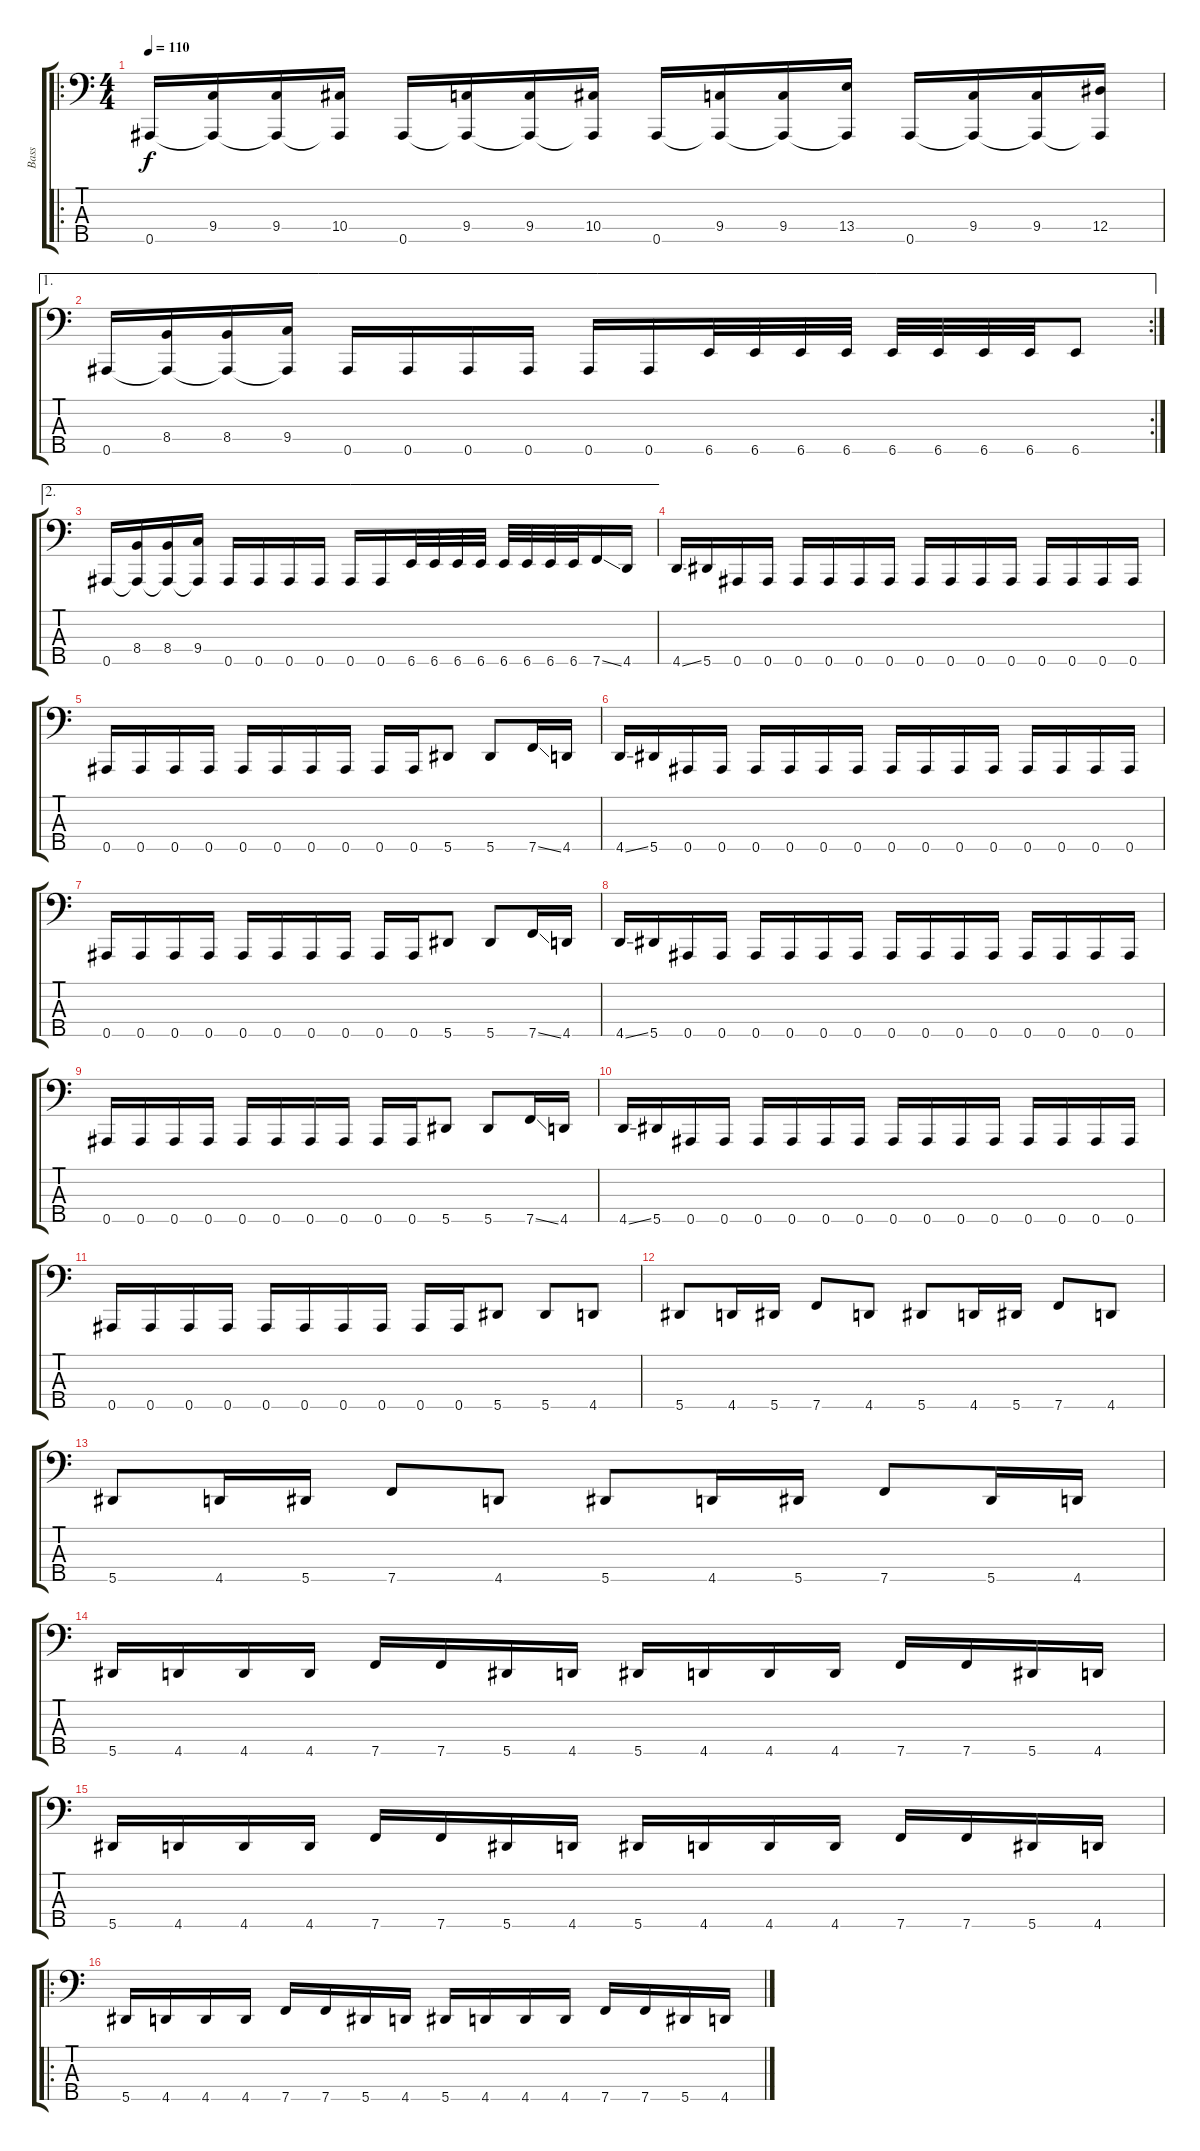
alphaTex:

\track ("Bass" "Bass") {instrument electricbasspick}
\staff {score tabs}
\tuning (Gb2 Db2 Ab1 Eb1 Bb0) {hide}
\ro
\ts (4 4)
\tempo 110
\clef f4
\ks c
0.5.16{dy f} (9.4 0.5{t}).16 (9.4 0.5{t}).16 (10.4 0.5{t}).16 0.5.16 (9.4 0.5{t}).16 (9.4 0.5{t}).16 (10.4 0.5{t}).16 0.5.16 (9.4 0.5{t}).16 (9.4 0.5{t}).16 (13.4 0.5{t}).16 0.5.16 (9.4 0.5{t}).16 (9.4 0.5{t}).16 (12.4 0.5{t}).16 |
\ae 1
\rc 2
0.5.16 (8.4 0.5{t}).16 (8.4 0.5{t}).16 (9.4 0.5{t}).16 0.5.16 0.5.16 0.5.16 0.5.16 0.5.16 0.5.16 6.5.32 6.5.32 6.5.32 6.5.32 6.5.32 6.5.32 6.5.32 6.5.32 6.5.8 |
\ae 2
0.5.16 (8.4 0.5{t}).16 (8.4 0.5{t}).16 (9.4 0.5{t}).16 0.5.16 0.5.16 0.5.16 0.5.16 0.5.16 0.5.16 6.5.32 6.5.32 6.5.32 6.5.32 6.5.32 6.5.32 6.5.32 6.5.32 7.5{ss}.16 4.5.16 |
4.5{ss}.16 5.5.16 0.5.16 0.5.16 0.5.16 0.5.16 0.5.16 0.5.16 0.5.16 0.5.16 0.5.16 0.5.16 0.5.16 0.5.16 0.5.16 0.5.16 |
0.5.16 0.5.16 0.5.16 0.5.16 0.5.16 0.5.16 0.5.16 0.5.16 0.5.16 0.5.16 5.5.8 5.5.8 7.5{ss}.16 4.5.16 |
4.5{ss}.16 5.5.16 0.5.16 0.5.16 0.5.16 0.5.16 0.5.16 0.5.16 0.5.16 0.5.16 0.5.16 0.5.16 0.5.16 0.5.16 0.5.16 0.5.16 |
0.5.16 0.5.16 0.5.16 0.5.16 0.5.16 0.5.16 0.5.16 0.5.16 0.5.16 0.5.16 5.5.8 5.5.8 7.5{ss}.16 4.5.16 |
4.5{ss}.16 5.5.16 0.5.16 0.5.16 0.5.16 0.5.16 0.5.16 0.5.16 0.5.16 0.5.16 0.5.16 0.5.16 0.5.16 0.5.16 0.5.16 0.5.16 |
0.5.16 0.5.16 0.5.16 0.5.16 0.5.16 0.5.16 0.5.16 0.5.16 0.5.16 0.5.16 5.5.8 5.5.8 7.5{ss}.16 4.5.16 |
4.5{ss}.16 5.5.16 0.5.16 0.5.16 0.5.16 0.5.16 0.5.16 0.5.16 0.5.16 0.5.16 0.5.16 0.5.16 0.5.16 0.5.16 0.5.16 0.5.16 |
0.5.16 0.5.16 0.5.16 0.5.16 0.5.16 0.5.16 0.5.16 0.5.16 0.5.16 0.5.16 5.5.8 5.5.8 4.5.8 |
5.5.8 4.5.16 5.5.16 7.5.8 4.5.8 5.5.8 4.5.16 5.5.16 7.5.8 4.5.8 |
5.5.8 4.5.16 5.5.16 7.5.8 4.5.8 5.5.8 4.5.16 5.5.16 7.5.8 5.5.16 4.5.16 |
5.5.16 4.5.16 4.5.16 4.5.16 7.5.16 7.5.16 5.5.16 4.5.16 5.5.16 4.5.16 4.5.16 4.5.16 7.5.16 7.5.16 5.5.16 4.5.16 |
5.5.16 4.5.16 4.5.16 4.5.16 7.5.16 7.5.16 5.5.16 4.5.16 5.5.16 4.5.16 4.5.16 4.5.16 7.5.16 7.5.16 5.5.16 4.5.16 |
\ro
5.5.16 4.5.16 4.5.16 4.5.16 7.5.16 7.5.16 5.5.16 4.5.16 5.5.16 4.5.16 4.5.16 4.5.16 7.5.16 7.5.16 5.5.16 4.5.16
